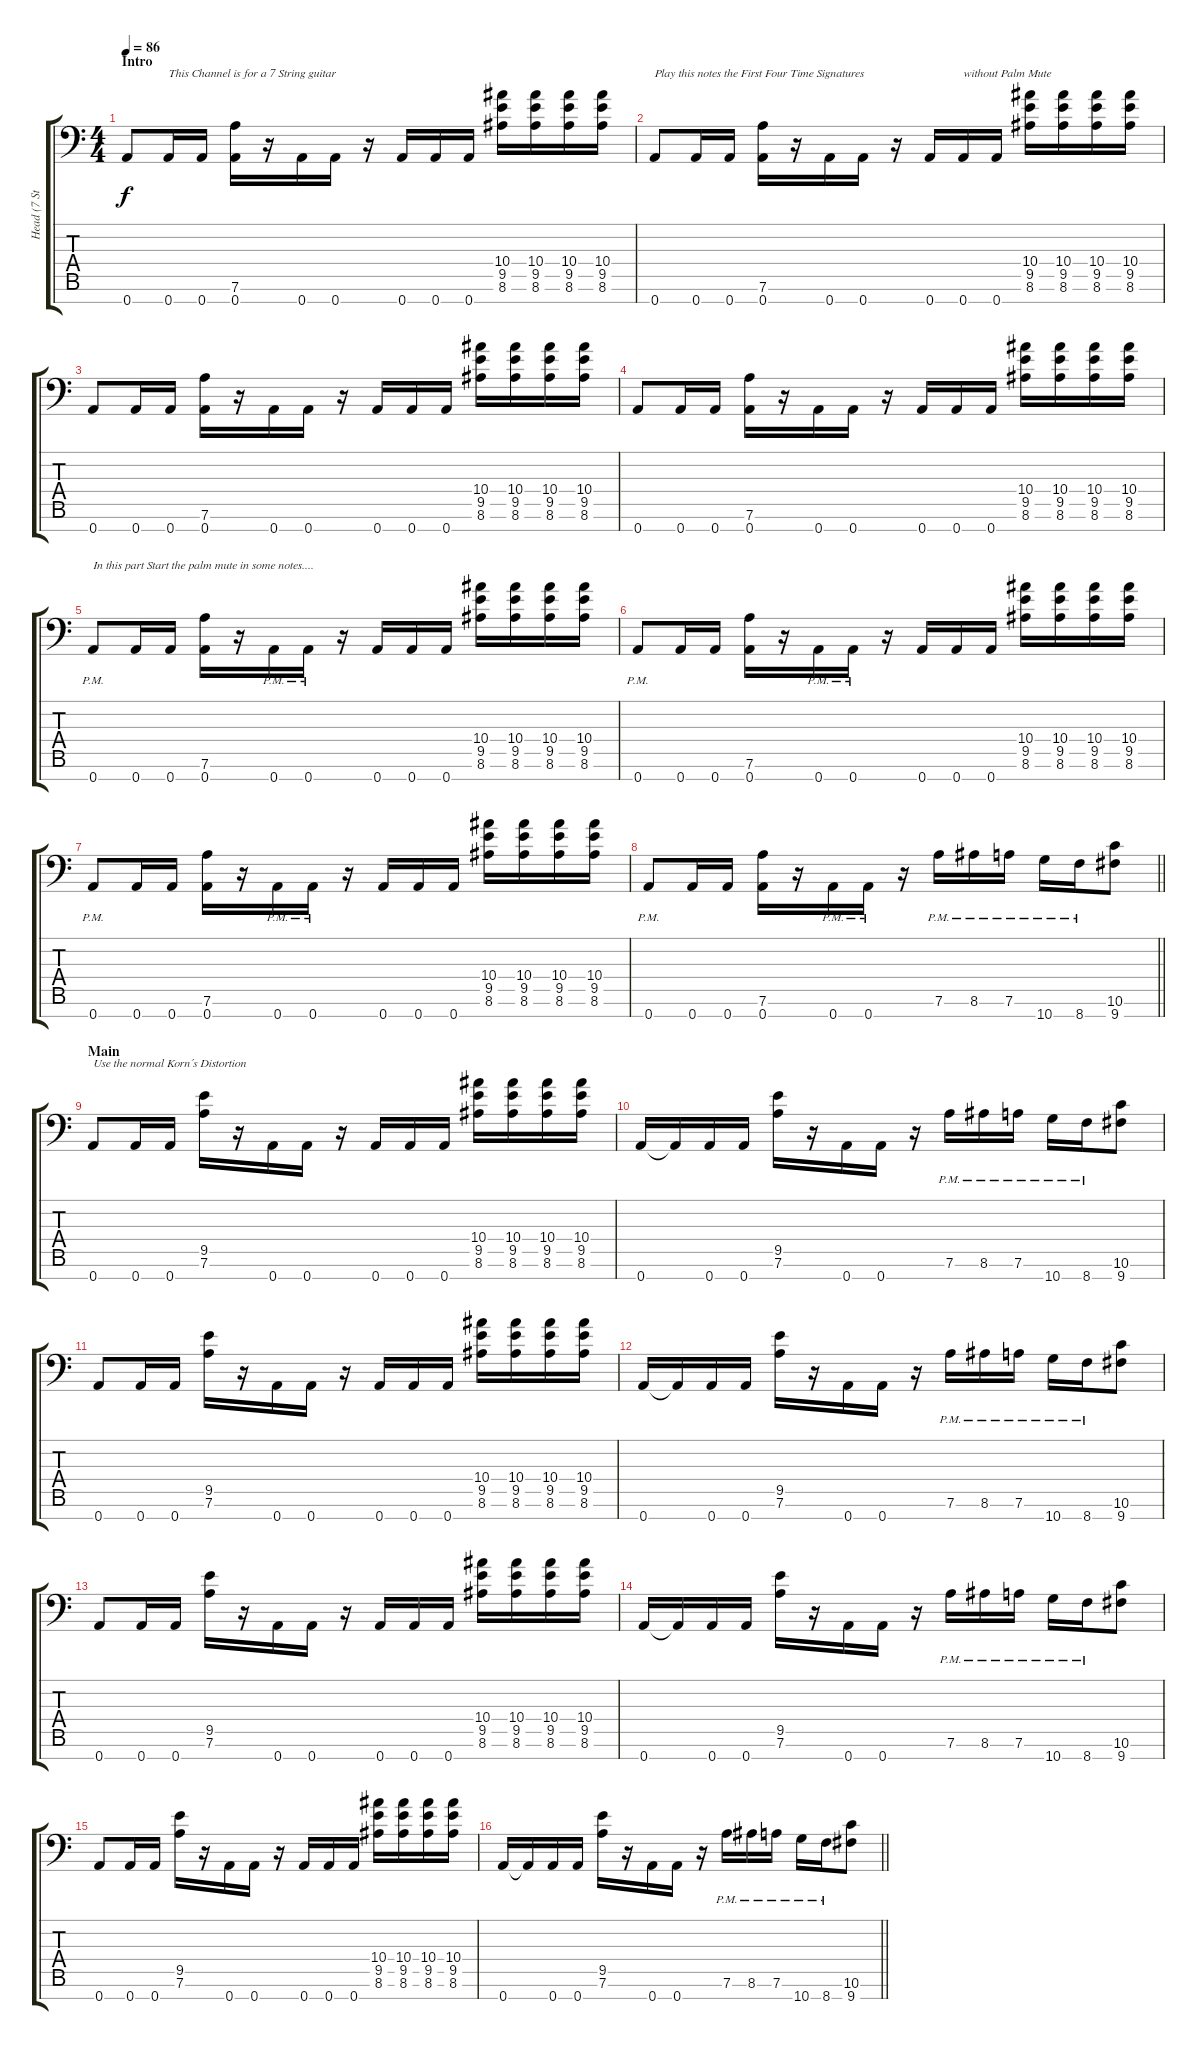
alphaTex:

\track ("Head (7 Strings)" "Head (7 St") {instrument overdrivenguitar}
\staff {score tabs}
\tuning (D4 A3 F3 C3 G2 D2 A1) {hide}
\ts (4 4)
\section ("" "Intro")
\tempo 86
\clef f4
\ks c
0.7.8{dy f instrument overdrivenguitar} 0.7.16{txt "This Channel is for a 7 String guitar"} 0.7.16 (7.6 0.7).16 r.16 0.7.16 0.7.16 r.16 0.7.16 0.7.16 0.7.16 (10.4 9.5 8.6).16 (10.4 9.5 8.6).16 (10.4 9.5 8.6).16 (10.4 9.5 8.6).16 |
0.7.8{txt "Play this notes the First Four Time Signatures"} 0.7.16 0.7.16 (7.6 0.7).16 r.16 0.7.16 0.7.16 r.16 0.7.16 0.7.16{txt "without Palm Mute"} 0.7.16 (10.4 9.5 8.6).16 (10.4 9.5 8.6).16 (10.4 9.5 8.6).16 (10.4 9.5 8.6).16 |
0.7.8 0.7.16 0.7.16 (7.6 0.7).16 r.16 0.7.16 0.7.16 r.16 0.7.16 0.7.16 0.7.16 (10.4 9.5 8.6).16 (10.4 9.5 8.6).16 (10.4 9.5 8.6).16 (10.4 9.5 8.6).16 |
0.7.8 0.7.16 0.7.16 (7.6 0.7).16 r.16 0.7.16 0.7.16 r.16 0.7.16 0.7.16 0.7.16 (10.4 9.5 8.6).16 (10.4 9.5 8.6).16 (10.4 9.5 8.6).16 (10.4 9.5 8.6).16 |
0.7{pm}.8{txt "In this part Start the palm mute in some notes...."} 0.7.16 0.7.16 (7.6 0.7).16 r.16 0.7{pm}.16 0.7{pm}.16 r.16 0.7.16 0.7.16 0.7.16 (10.4 9.5 8.6).16 (10.4 9.5 8.6).16 (10.4 9.5 8.6).16 (10.4 9.5 8.6).16 |
0.7{pm}.8 0.7.16 0.7.16 (7.6 0.7).16 r.16 0.7{pm}.16 0.7{pm}.16 r.16 0.7.16 0.7.16 0.7.16 (10.4 9.5 8.6).16 (10.4 9.5 8.6).16 (10.4 9.5 8.6).16 (10.4 9.5 8.6).16 |
0.7{pm}.8 0.7.16 0.7.16 (7.6 0.7).16 r.16 0.7{pm}.16 0.7{pm}.16 r.16 0.7.16 0.7.16 0.7.16 (10.4 9.5 8.6).16 (10.4 9.5 8.6).16 (10.4 9.5 8.6).16 (10.4 9.5 8.6).16 |
\barLineRight lightlight
0.7{pm}.8 0.7.16 0.7.16 (7.6 0.7).16 r.16 0.7{pm}.16 0.7{pm}.16 r.16 7.6{pm}.16 8.6{pm}.16 7.6{pm}.16 10.7{pm}.16 8.7{pm}.16 (10.6 9.7).8 |
\section ("" "Main")
0.7.8{txt "Use the normal Korn´s Distortion"} 0.7.16 0.7.16 (9.5 7.6).16 r.16 0.7.16 0.7.16 r.16 0.7.16 0.7.16 0.7.16 (10.4 9.5 8.6).16 (10.4 9.5 8.6).16 (10.4 9.5 8.6).16 (10.4 9.5 8.6).16 |
0.7.16 0.7{t}.16 0.7.16 0.7.16 (9.5 7.6).16 r.16 0.7.16 0.7.16 r.16 7.6{pm}.16 8.6{pm}.16 7.6{pm}.16 10.7{pm}.16 8.7{pm}.16 (10.6 9.7).8 |
0.7.8 0.7.16 0.7.16 (9.5 7.6).16 r.16 0.7.16 0.7.16 r.16 0.7.16 0.7.16 0.7.16 (10.4 9.5 8.6).16 (10.4 9.5 8.6).16 (10.4 9.5 8.6).16 (10.4 9.5 8.6).16 |
0.7.16 0.7{t}.16 0.7.16 0.7.16 (9.5 7.6).16 r.16 0.7.16 0.7.16 r.16 7.6{pm}.16 8.6{pm}.16 7.6{pm}.16 10.7{pm}.16 8.7{pm}.16 (10.6 9.7).8 |
0.7.8 0.7.16 0.7.16 (9.5 7.6).16 r.16 0.7.16 0.7.16 r.16 0.7.16 0.7.16 0.7.16 (10.4 9.5 8.6).16 (10.4 9.5 8.6).16 (10.4 9.5 8.6).16 (10.4 9.5 8.6).16 |
0.7.16 0.7{t}.16 0.7.16 0.7.16 (9.5 7.6).16 r.16 0.7.16 0.7.16 r.16 7.6{pm}.16 8.6{pm}.16 7.6{pm}.16 10.7{pm}.16 8.7{pm}.16 (10.6 9.7).8 |
0.7.8 0.7.16 0.7.16 (9.5 7.6).16 r.16 0.7.16 0.7.16 r.16 0.7.16 0.7.16 0.7.16 (10.4 9.5 8.6).16 (10.4 9.5 8.6).16 (10.4 9.5 8.6).16 (10.4 9.5 8.6).16 |
\barLineRight lightlight
0.7.16 0.7{t}.16 0.7.16 0.7.16 (9.5 7.6).16 r.16 0.7.16 0.7.16 r.16 7.6{pm}.16 8.6{pm}.16 7.6{pm}.16 10.7{pm}.16 8.7{pm}.16 (10.6 9.7).8
